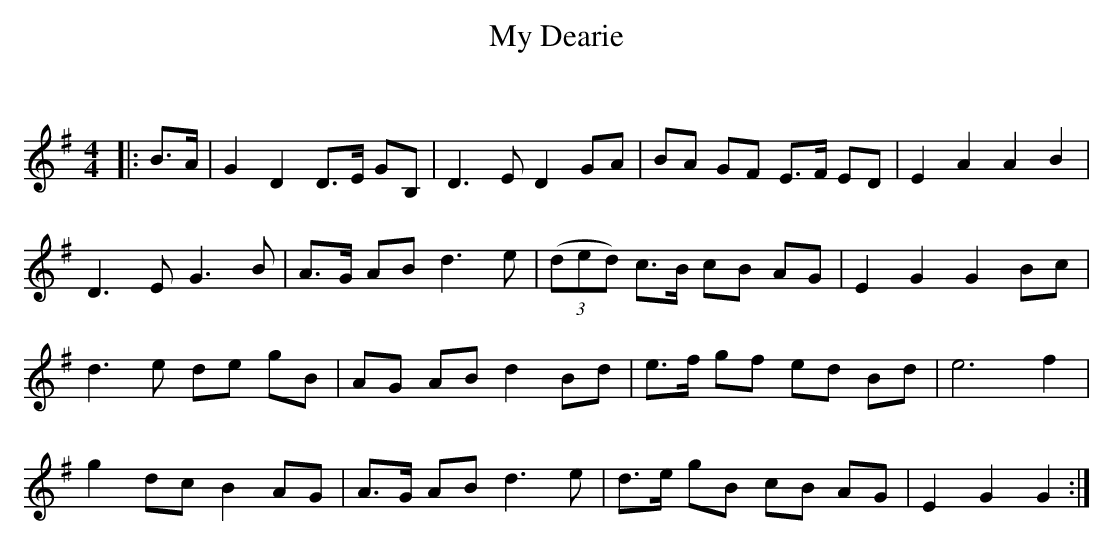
X:1
T: My Dearie
C:
Q: 128
K:G
M:4/4
L:1/16
|:B3A|G4 D4 D3E G2B,2|D6 E2 D4 G2A2|B2A2 G2F2 E3F E2D2|E4 A4 A4 B4|
D6 E2 G6 B2|A3G A2B2 d6 e2|((3d2e2d2) c3B c2B2 A2G2|E4 G4 G4 B2c2|
d6 e2 d2e2 g2B2|A2G2 A2B2 d4 B2d2|e3f g2f2 e2d2 B2d2|e12 f4|
g4 d2c2 B4 A2G2|A3G A2B2 d6 e2|d3e g2B2 c2B2 A2G2|E4 G4 G4:|
